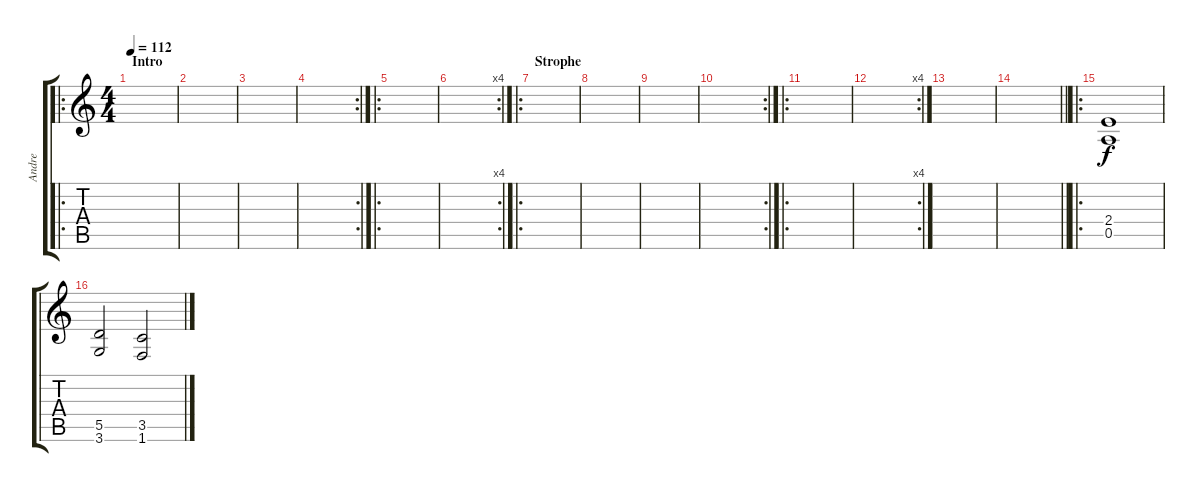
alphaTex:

\track ("Andre" "Andre") {instrument distortionguitar}
\staff {score tabs}
\tuning (E4 B3 G3 D3 A2 E2) {hide}
\ro
\ts (4 4)
\section ("" "Intro")
\tempo 112
\clef g2
\ks c
|
|
|
\rc 2
|
\ro
|
\rc 4
|
\ro
\section ("" "Strophe")
|
|
|
\rc 2
|
\ro
|
\rc 4
|
|
\barLineRight lightlight
|
\ro
(2.4 0.5).1{instrument distortionguitar} |
(5.5 3.6).2 (3.5 1.6).2
